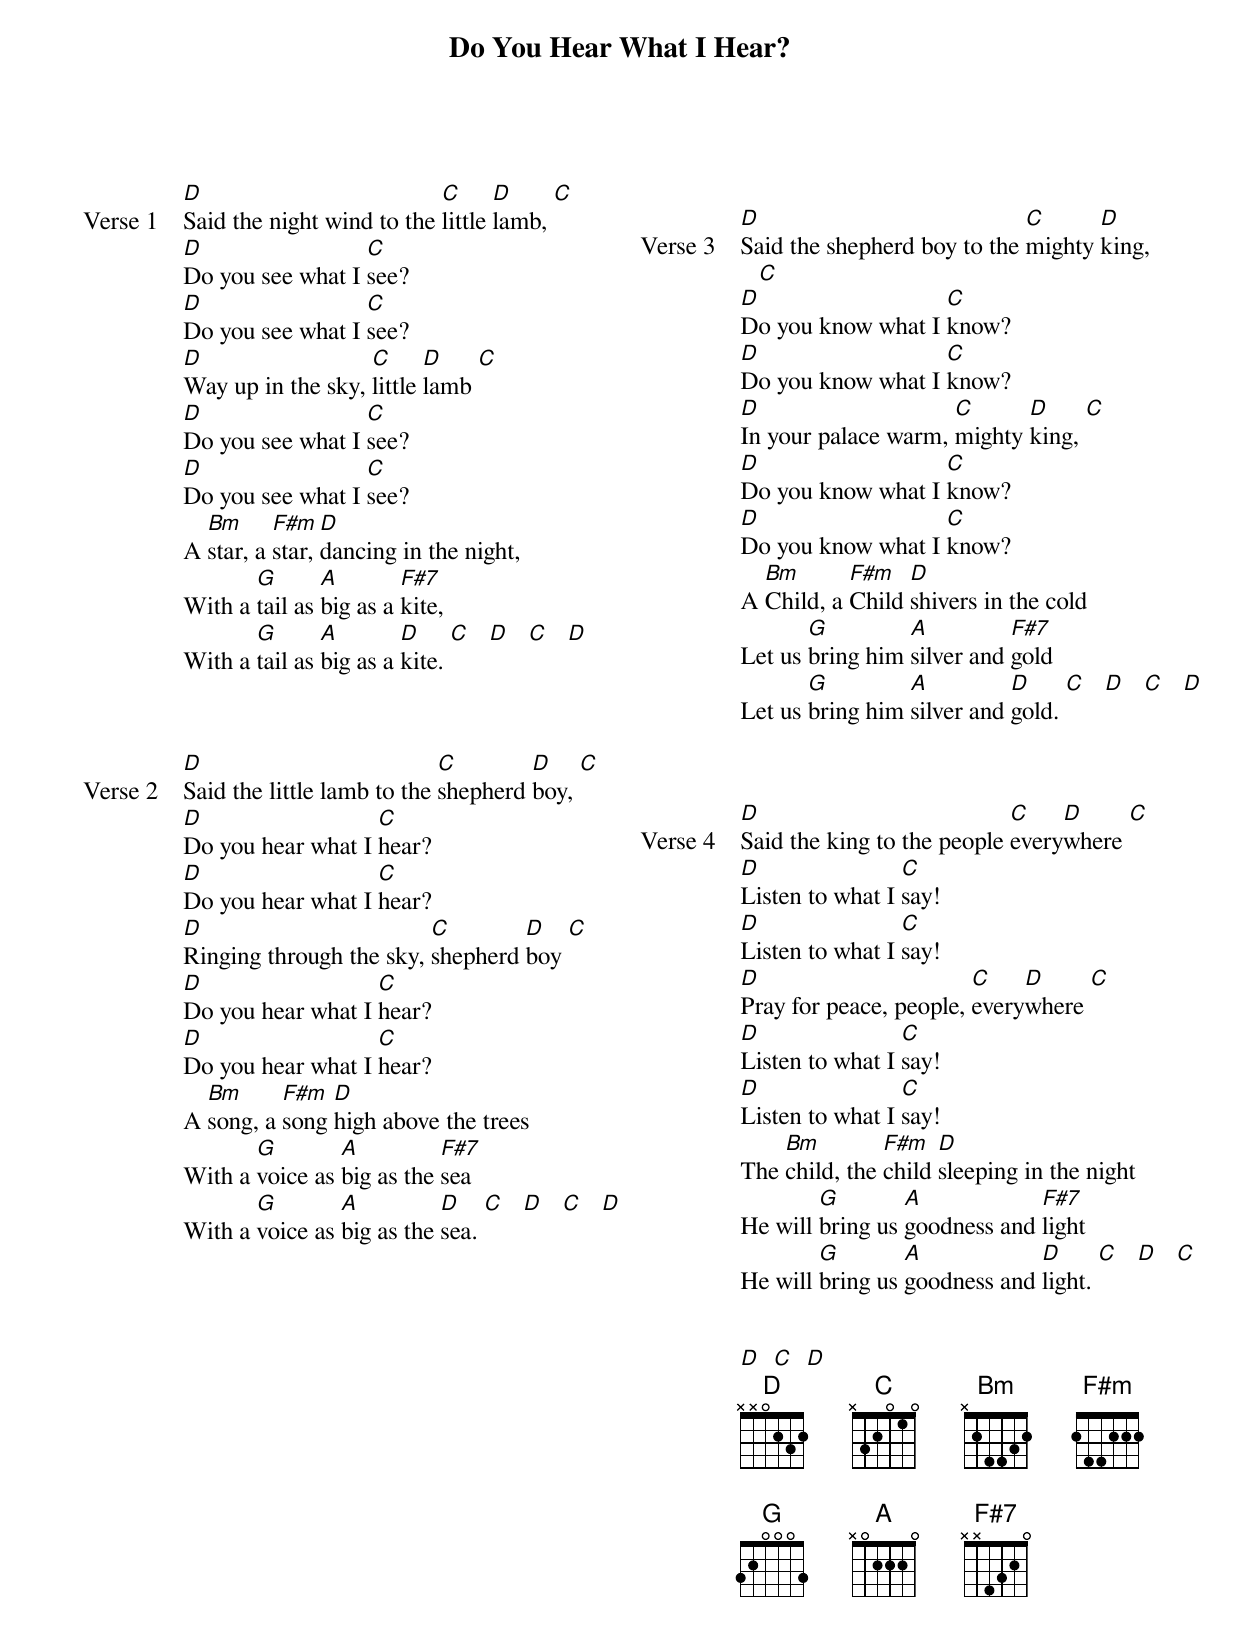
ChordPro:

{title: Do You Hear What I Hear?}

{columns 2}

{start_of_verse label="Verse 1"}

[D]Said the night wind to the [C]little [D]lamb, [C]
[D]Do you see what I [C]see?
[D]Do you see what I [C]see?
[D]Way up in the sky, [C]little [D]lamb [C]
[D]Do you see what I [C]see?
[D]Do you see what I [C]see?
A [Bm]star, a [F#m]star, [D]dancing in the night,
With a [G]tail as [A]big as a [F#7]kite,
With a [G]tail as [A]big as a [D]kite. [C]   [D]   [C]   [D]

{end_of_verse}

{start_of_verse label="Verse 2"}

[D]Said the little lamb to the [C]shepherd [D]boy, [C]
[D]Do you hear what I [C]hear?
[D]Do you hear what I [C]hear?
[D]Ringing through the sky, [C]shepherd [D]boy [C]
[D]Do you hear what I [C]hear?
[D]Do you hear what I [C]hear?
A [Bm]song, a [F#m]song [D]high above the trees
With a [G]voice as [A]big as the [F#7]sea
With a [G]voice as [A]big as the [D]sea. [C]   [D]   [C]   [D]

{end_of_verse}

{column_break}

{start_of_verse label="Verse 3"}

[D]Said the shepherd boy to the [C]mighty [D]king, [C]
[D]Do you know what I [C]know?
[D]Do you know what I [C]know?
[D]In your palace warm, [C]mighty [D]king, [C]
[D]Do you know what I [C]know?
[D]Do you know what I [C]know?
A [Bm]Child, a [F#m]Child [D]shivers in the cold
Let us [G]bring him [A]silver and [F#7]gold
Let us [G]bring him [A]silver and [D]gold. [C]   [D]   [C]   [D]

{end_of_verse}

{start_of_verse label="Verse 4"}

[D]Said the king to the people [C]every[D]where [C]
[D]Listen to what I [C]say!
[D]Listen to what I [C]say!
[D]Pray for peace, people, [C]every[D]where [C]
[D]Listen to what I [C]say!
[D]Listen to what I [C]say!
The [Bm]child, the [F#m]child [D]sleeping in the night
He will [G]bring us [A]goodness and [F#7]light
He will [G]bring us [A]goodness and [D]light. [C]   [D]   [C]

{end_of_verse}

[D]  [C]  [D]
